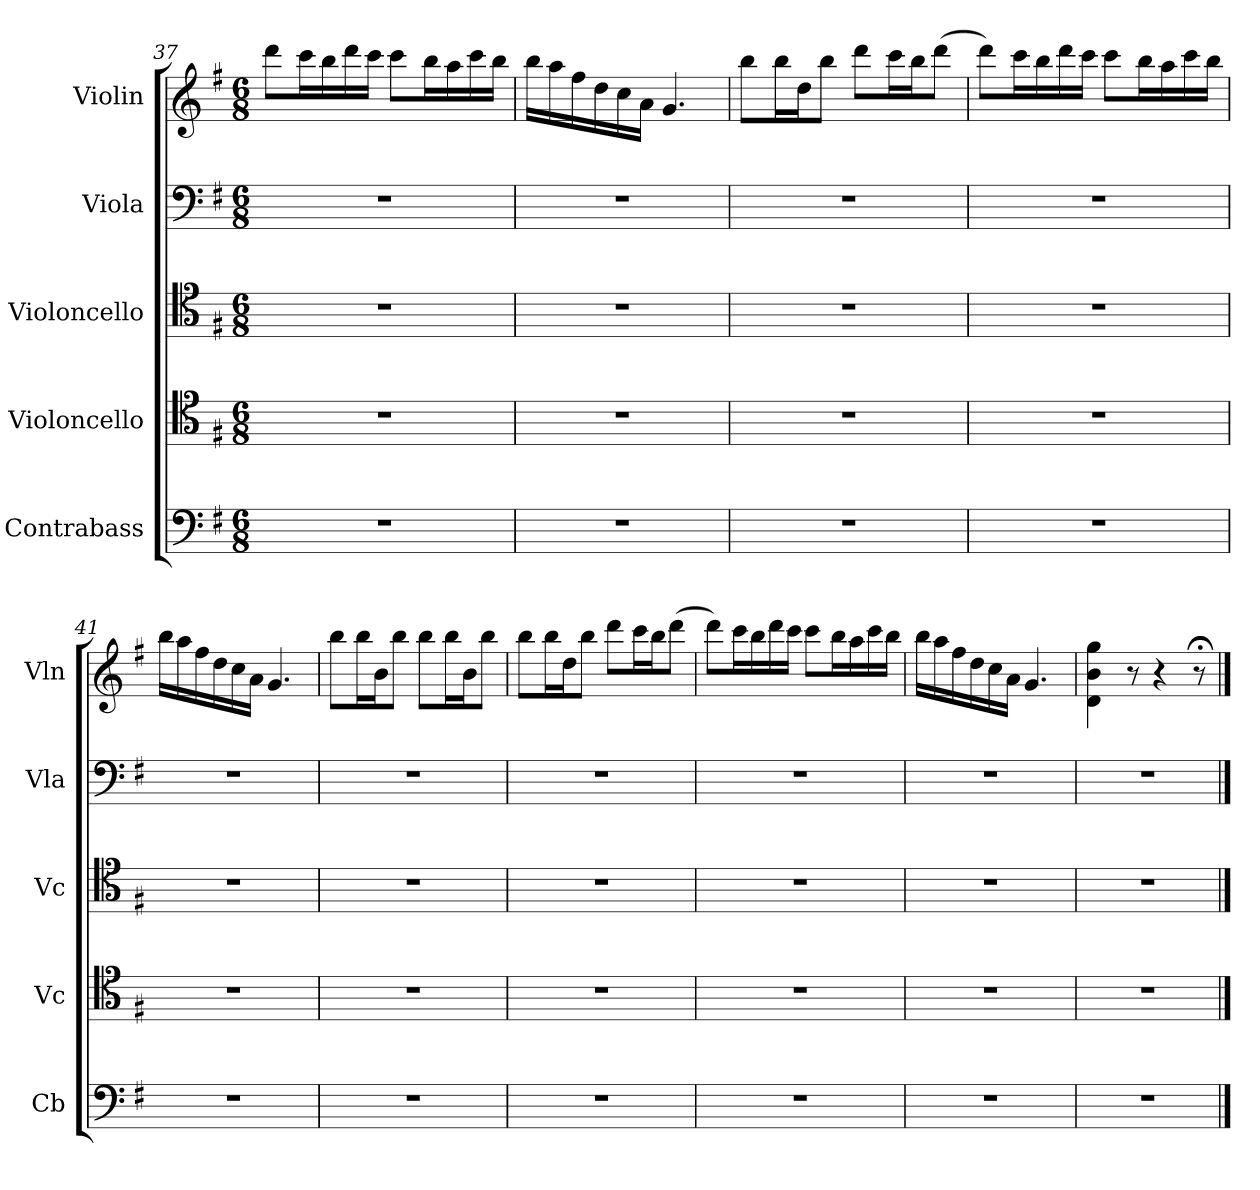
**kern	**kern	**kern	**kern	**kern
*part5	*part4	*part3	*part2	*part1
*staff5	*staff4	*staff3	*staff2	*staff1
*I"Contrabass	*I"Violoncello	*I"Violoncello	*I"Viola	*I"Violin
*I'Cb	*I'Vc	*I'Vc	*I'Vla	*I'Vln
!!LO:LB:g=z
*clefF4	*clefC4	*clefC4	*clefF4	*clefG2
*ITrd7c12	*	*	*	*
*k[f#]	*k[f#]	*k[f#]	*k[f#]	*k[f#]
*M6/8	*M6/8	*M6/8	*M6/8	*M6/8
=37	=37	=37	=37	=37
2.r	2.r	2.r	2.r	8ddd\L
.	.	.	.	16ccc\L
.	.	.	.	16bb\
.	.	.	.	16ddd\
.	.	.	.	16ccc\JJ
.	.	.	.	8ccc\L
.	.	.	.	16bb\L
.	.	.	.	16aa\
.	.	.	.	16ccc\
.	.	.	.	16bb\JJ
!!LO:PB:g=z
=38	=38	=38	=38	=38
2.r	2.r	2.r	2.r	16bb\LL
.	.	.	.	16aa\
.	.	.	.	16ff#\
.	.	.	.	16dd\
.	.	.	.	16cc\
.	.	.	.	16a\JJ
.	.	.	.	4.g/
=39	=39	=39	=39	=39
2.r	2.r	2.r	2.r	8bb\L
.	.	.	.	16bb\L
.	.	.	.	16dd\J
.	.	.	.	8bb\J
.	.	.	.	8ddd\L
.	.	.	.	16ccc\L
.	.	.	.	16bb\J
.	.	.	.	(>8ddd\J
=40	=40	=40	=40	=40
2.r	2.r	2.r	2.r	8ddd\L)
.	.	.	.	16ccc\L
.	.	.	.	16bb\
.	.	.	.	16ddd\
.	.	.	.	16ccc\JJ
.	.	.	.	8ccc\L
.	.	.	.	16bb\L
.	.	.	.	16aa\
.	.	.	.	16ccc\
.	.	.	.	16bb\JJ
=41	=41	=41	=41	=41
2.r	2.r	2.r	2.r	16bb\LL
.	.	.	.	16aa\
.	.	.	.	16ff#\
.	.	.	.	16dd\
.	.	.	.	16cc\
.	.	.	.	16a\JJ
.	.	.	.	4.g/
!!LO:LB:g=z
=42	=42	=42	=42	=42
2.r	2.r	2.r	2.r	8bb\L
.	.	.	.	16bb\L
.	.	.	.	16b\J
.	.	.	.	8bb\J
.	.	.	.	8bb\L
.	.	.	.	16bb\L
.	.	.	.	16b\J
.	.	.	.	8bb\J
=43	=43	=43	=43	=43
2.r	2.r	2.r	2.r	8bb\L
.	.	.	.	16bb\L
.	.	.	.	16dd\J
.	.	.	.	8bb\J
.	.	.	.	8ddd\L
.	.	.	.	16ccc\L
.	.	.	.	16bb\J
.	.	.	.	(>8ddd\J
=44	=44	=44	=44	=44
2.r	2.r	2.r	2.r	8ddd\L)
.	.	.	.	16ccc\L
.	.	.	.	16bb\
.	.	.	.	16ddd\
.	.	.	.	16ccc\JJ
.	.	.	.	8ccc\L
.	.	.	.	16bb\L
.	.	.	.	16aa\
.	.	.	.	16ccc\
.	.	.	.	16bb\JJ
=45	=45	=45	=45	=45
2.r	2.r	2.r	2.r	16bb\LL
.	.	.	.	16aa\
.	.	.	.	16ff#\
.	.	.	.	16dd\
.	.	.	.	16cc\
.	.	.	.	16a\JJ
.	.	.	.	4.g/
!!LO:PB:g=z
=46	=46	=46	=46	=46
2.r	2.r	2.r	2.r	4d\ 4b\ 4gg\
.	.	.	.	8r
.	.	.	.	4r
.	.	.	.	8r;<
==	==	==	==	==
*-	*-	*-	*-	*-
